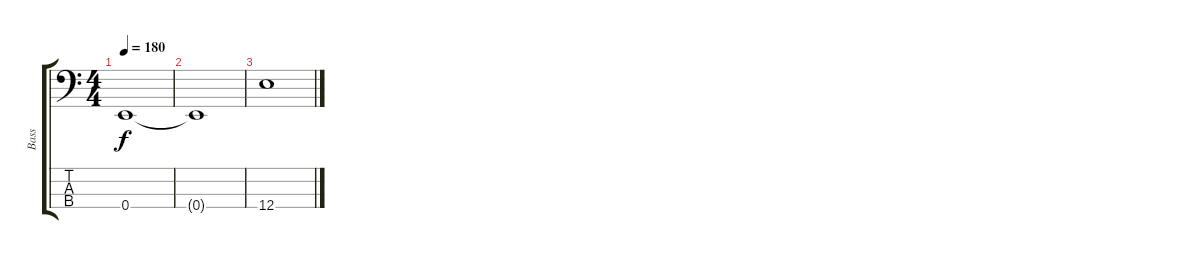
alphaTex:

\track ("Bass" "Bass") {instrument electricbassfinger}
\staff {score tabs}
\tuning (G2 D2 A1 E1) {hide}
\ts (4 4)
\tempo 180
\clef f4
\ks c
0.4{t}.1{dy f} |
0.4{t}.1 |
12.4.1
